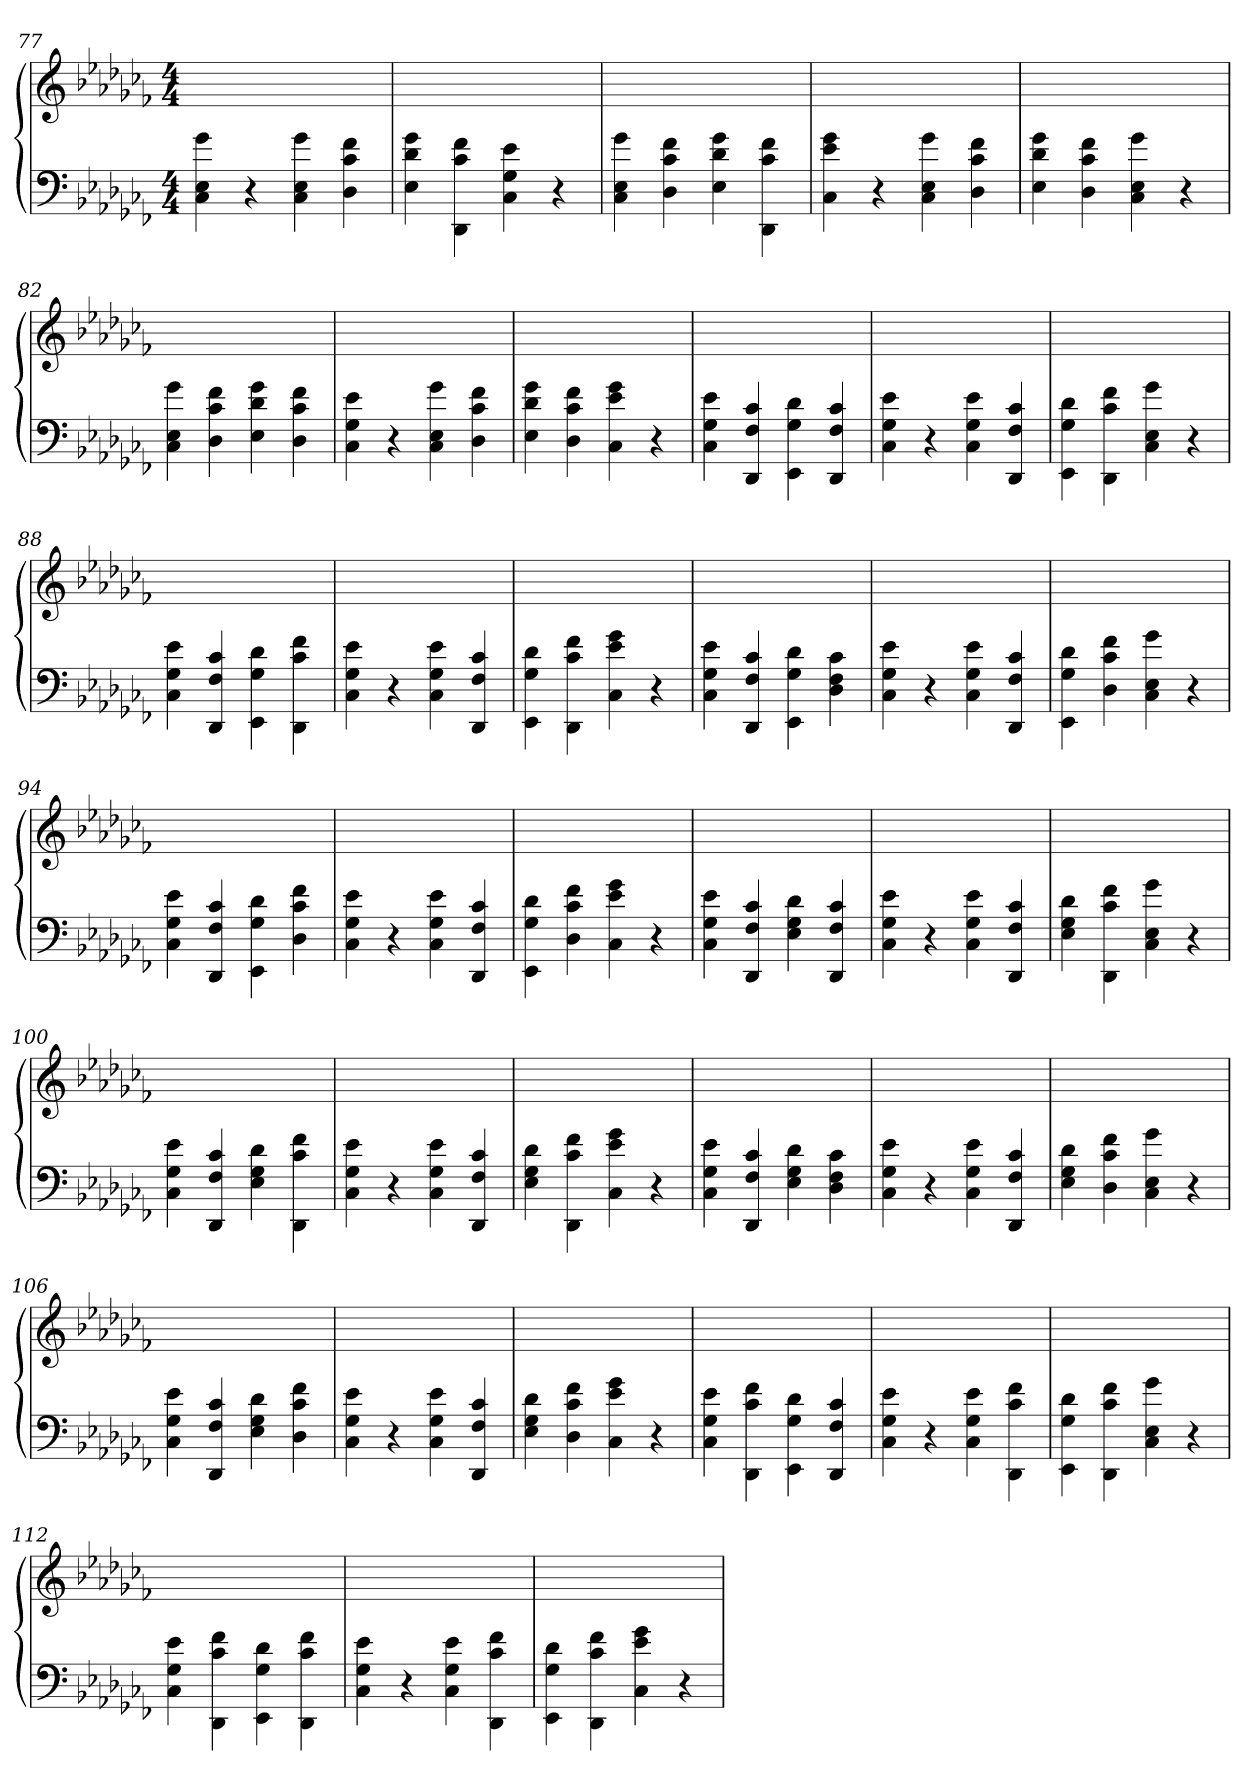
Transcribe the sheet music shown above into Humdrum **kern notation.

**kern	**kern
*part2	*part1
*staff2	*staff1
*clefF4	*clefG2
*k[b-e-a-d-g-c-f-]	*k[b-e-a-d-g-c-f-]
*C-:	*C-:
*M4/4	*M4/4
=77	=77
4C- 4E- 4g-	1ryy
4r	.
4C- 4E- 4g-	.
4D- 4c- 4f-	.
=78	=78
4E- 4d- 4g-	1ryy
4DD- 4c- 4f-	.
4C- 4G- 4e-	.
4r	.
=79	=79
4C- 4E- 4g-	1ryy
4D- 4c- 4f-	.
4E- 4d- 4g-	.
4DD- 4c- 4f-	.
=80	=80
4C- 4e- 4g-	1ryy
4r	.
4C- 4E- 4g-	.
4D- 4c- 4f-	.
=81	=81
4E- 4d- 4g-	1ryy
4D- 4c- 4f-	.
4C- 4E- 4g-	.
4r	.
=82	=82
4C- 4E- 4g-	1ryy
4D- 4c- 4f-	.
4E- 4d- 4g-	.
4D- 4c- 4f-	.
=83	=83
4C- 4G- 4e-	1ryy
4r	.
4C- 4E- 4g-	.
4D- 4c- 4f-	.
=84	=84
4E- 4d- 4g-	1ryy
4D- 4c- 4f-	.
4C- 4e- 4g-	.
4r	.
=85	=85
4C- 4G- 4e-	1ryy
4DD- 4F- 4c-	.
4EE- 4G- 4d-	.
4DD- 4F- 4c-	.
=86	=86
4C- 4G- 4e-	1ryy
4r	.
4C- 4G- 4e-	.
4DD- 4F- 4c-	.
=87	=87
4EE- 4G- 4d-	1ryy
4DD- 4c- 4f-	.
4C- 4E- 4g-	.
4r	.
=88	=88
4C- 4G- 4e-	1ryy
4DD- 4F- 4c-	.
4EE- 4G- 4d-	.
4DD- 4c- 4f-	.
=89	=89
4C- 4G- 4e-	1ryy
4r	.
4C- 4G- 4e-	.
4DD- 4F- 4c-	.
=90	=90
4EE- 4G- 4d-	1ryy
4DD- 4c- 4f-	.
4C- 4e- 4g-	.
4r	.
=91	=91
4C- 4G- 4e-	1ryy
4DD- 4F- 4c-	.
4EE- 4G- 4d-	.
4D- 4F- 4c-	.
=92	=92
4C- 4G- 4e-	1ryy
4r	.
4C- 4G- 4e-	.
4DD- 4F- 4c-	.
=93	=93
4EE- 4G- 4d-	1ryy
4D- 4c- 4f-	.
4C- 4E- 4g-	.
4r	.
=94	=94
4C- 4G- 4e-	1ryy
4DD- 4F- 4c-	.
4EE- 4G- 4d-	.
4D- 4c- 4f-	.
=95	=95
4C- 4G- 4e-	1ryy
4r	.
4C- 4G- 4e-	.
4DD- 4F- 4c-	.
=96	=96
4EE- 4G- 4d-	1ryy
4D- 4c- 4f-	.
4C- 4e- 4g-	.
4r	.
=97	=97
4C- 4G- 4e-	1ryy
4DD- 4F- 4c-	.
4E- 4G- 4d-	.
4DD- 4F- 4c-	.
=98	=98
4C- 4G- 4e-	1ryy
4r	.
4C- 4G- 4e-	.
4DD- 4F- 4c-	.
=99	=99
4E- 4G- 4d-	1ryy
4DD- 4c- 4f-	.
4C- 4E- 4g-	.
4r	.
=100	=100
4C- 4G- 4e-	1ryy
4DD- 4F- 4c-	.
4E- 4G- 4d-	.
4DD- 4c- 4f-	.
=101	=101
4C- 4G- 4e-	1ryy
4r	.
4C- 4G- 4e-	.
4DD- 4F- 4c-	.
=102	=102
4E- 4G- 4d-	1ryy
4DD- 4c- 4f-	.
4C- 4e- 4g-	.
4r	.
=103	=103
4C- 4G- 4e-	1ryy
4DD- 4F- 4c-	.
4E- 4G- 4d-	.
4D- 4F- 4c-	.
=104	=104
4C- 4G- 4e-	1ryy
4r	.
4C- 4G- 4e-	.
4DD- 4F- 4c-	.
=105	=105
4E- 4G- 4d-	1ryy
4D- 4c- 4f-	.
4C- 4E- 4g-	.
4r	.
=106	=106
4C- 4G- 4e-	1ryy
4DD- 4F- 4c-	.
4E- 4G- 4d-	.
4D- 4c- 4f-	.
=107	=107
4C- 4G- 4e-	1ryy
4r	.
4C- 4G- 4e-	.
4DD- 4F- 4c-	.
=108	=108
4E- 4G- 4d-	1ryy
4D- 4c- 4f-	.
4C- 4e- 4g-	.
4r	.
=109	=109
4C- 4G- 4e-	1ryy
4DD- 4c- 4f-	.
4EE- 4G- 4d-	.
4DD- 4F- 4c-	.
=110	=110
4C- 4G- 4e-	1ryy
4r	.
4C- 4G- 4e-	.
4DD- 4c- 4f-	.
=111	=111
4EE- 4G- 4d-	1ryy
4DD- 4c- 4f-	.
4C- 4E- 4g-	.
4r	.
=112	=112
4C- 4G- 4e-	1ryy
4DD- 4c- 4f-	.
4EE- 4G- 4d-	.
4DD- 4c- 4f-	.
=113	=113
4C- 4G- 4e-	1ryy
4r	.
4C- 4G- 4e-	.
4DD- 4c- 4f-	.
=114	=114
4EE- 4G- 4d-	1ryy
4DD- 4c- 4f-	.
4C- 4e- 4g-	.
4r	.
=	=
*-	*-
